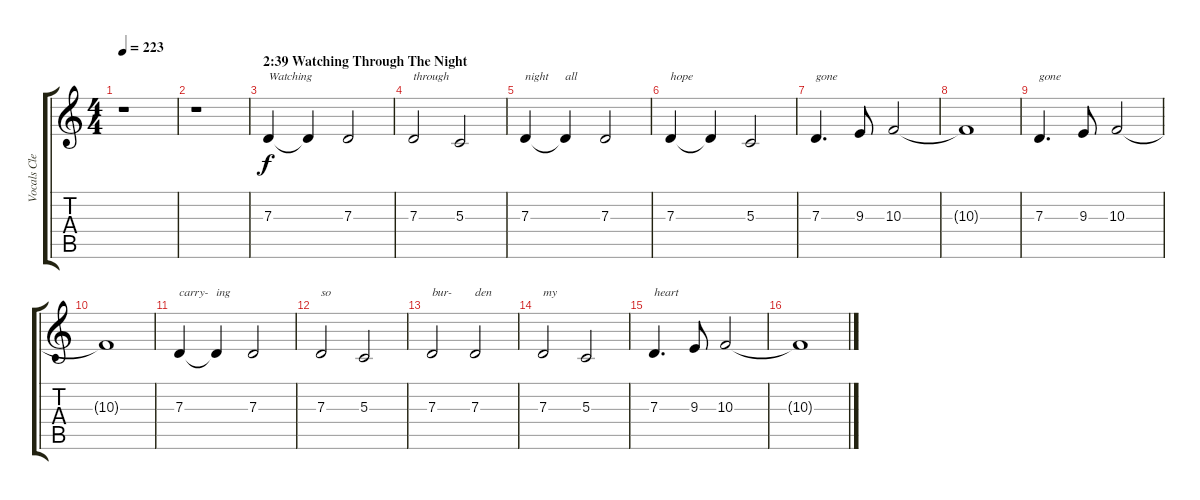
\track ("Vocals Clean" "Vocals Cle") {instrument pad4choir}
\staff {score tabs}
\tuning (E4 B3 G3 D3 A2 E2) {hide}
\ts (4 4)
\tempo 223
\clef g2
\ks c
r.1{dy f} |
r.1 |
\section ("" "2:39 Watching Through The Night")
7.3.4{txt "Watching"} 7.3{t}.4 7.3.2 |
7.3.2{txt "through"} 5.3.2 |
7.3.4{txt "night"} 7.3{t}.4{txt "all"} 7.3.2 |
7.3.4{txt "hope"} 7.3{t}.4 5.3.2 |
7.3.4{d txt "gone"} 9.3.8 10.3.2 |
10.3{t}.1 |
7.3.4{d txt "gone"} 9.3.8 10.3.2 |
10.3{t}.1 |
7.3.4{txt "carry-"} 7.3{t}.4{txt "ing"} 7.3.2 |
7.3.2{txt "so"} 5.3.2 |
7.3.2{txt "bur-"} 7.3.2{txt "den"} |
7.3.2{txt "my"} 5.3.2 |
7.3.4{d txt "heart"} 9.3.8 10.3.2 |
10.3{t}.1
